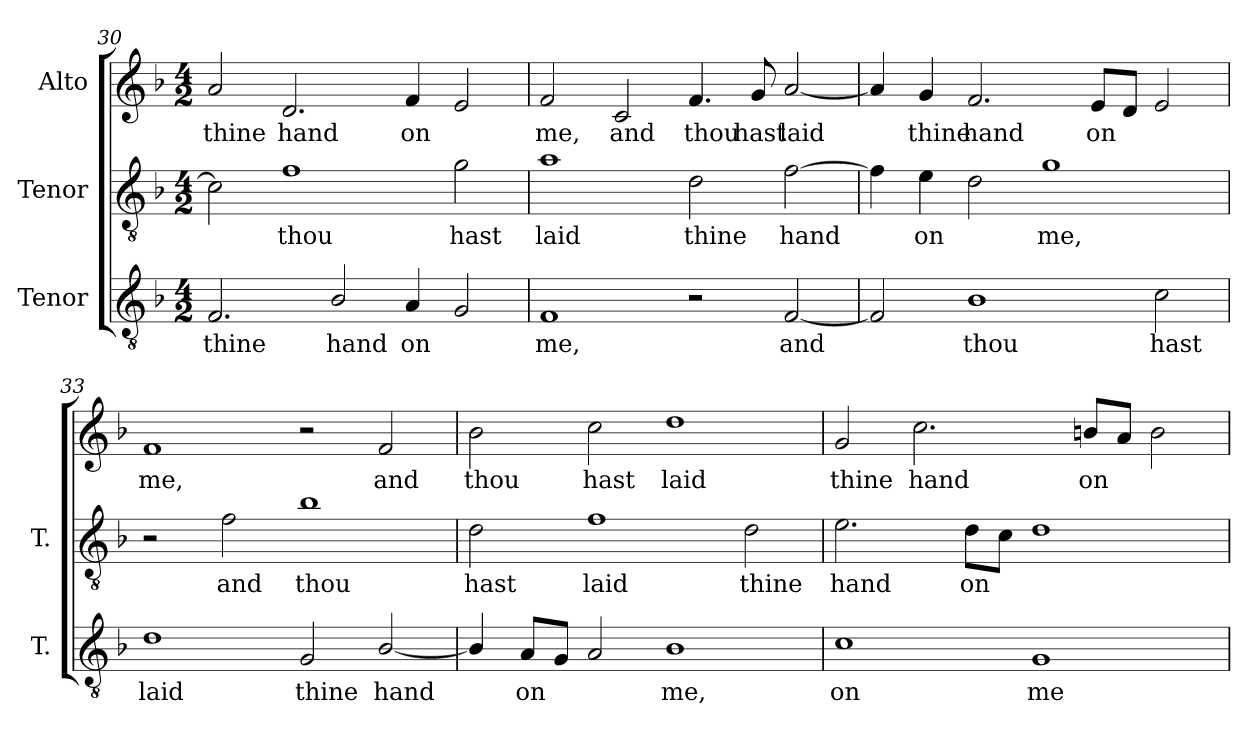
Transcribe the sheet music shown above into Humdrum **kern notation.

**kern	**text	**kern	**text	**kern	**text
*part3	*part3	*part2	*part2	*part1	*part1
*staff3	*staff3	*staff2	*staff2	*staff1	*staff1
*I"Tenor	*	*I"Tenor	*	*I"Alto	*
*I'T.	*	*I'T.	*	*	*
!!LO:LB:g=z
*clefGv2	*	*clefGv2	*	*clefG2	*
*ITrd7c12	*	*ITrd7c12	*	*	*
*k[b-]	*	*k[b-]	*	*k[b-]	*
*F:	*	*F:	*	*F:	*
*M4/2	*	*M4/2	*	*M4/2	*
=30	=30	=30	=30	=30	=30
!	!LO:LY:b:color=#000000	!	!	!	!
!	!	!	!	!	!LO:LY:b:color=#000000
2.FFi/	thine	2Ci\]	.	2ai/	thine
!	!	!	!LO:LY:b:color=#000000	!	!
!	!	!	!	!	!LO:LY:b:color=#000000
.	.	1Fi	thou	2.di/	hand
!	!LO:LY:b:color=#000000	!	!	!	!
2BB-i/	hand	.	.	.	.
!	!LO:LY:b:color=#000000	!	!	!	!
!	!	!	!	!	!LO:LY:b:color=#000000
4AAi/	on	.	.	4fi/	on
!	!	!	!LO:LY:b:color=#000000	!	!
2GGi/	.	2Gi\	hast	2ei/	.
=31	=31	=31	=31	=31	=31
!	!LO:LY:b:color=#000000	!	!	!	!
!	!	!	!LO:LY:b:color=#000000	!	!
!	!	!	!	!	!LO:LY:b:color=#000000
1FFi	me,	1Ai	laid	2fi/	me,
!	!	!	!	!	!LO:LY:b:color=#000000
.	.	.	.	2ci/	and
!	!	!	!LO:LY:b:color=#000000	!	!
!	!	!	!	!	!LO:LY:b:color=#000000
2r	.	2Di\	thine	4.fi/	thou
!	!	!	!	!	!LO:LY:b:color=#000000
.	.	.	.	8gi/	hast
!	!LO:LY:b:color=#000000	!	!	!	!
!	!	!	!LO:LY:b:color=#000000	!	!
!	!	!	!	!	!LO:LY:b:color=#000000
[2FFi/	and	[2Fi\	hand	[2ai/	laid
=32	=32	=32	=32	=32	=32
2FFi/]	.	4Fi\]	.	4ai/]	.
!	!	!	!LO:LY:b:color=#000000	!	!
!	!	!	!	!	!LO:LY:b:color=#000000
.	.	4Ei\	on	4gi/	thine
!	!LO:LY:b:color=#000000	!	!	!	!
!	!	!	!	!	!LO:LY:b:color=#000000
1BB-i	thou	2Di\	.	2.fi/	hand
!	!	!	!LO:LY:b:color=#000000	!	!
.	.	1Gi	me,	.	.
!	!	!	!	!	!LO:LY:b:color=#000000
.	.	.	.	8ei/L	on
.	.	.	.	8di/J	.
!	!LO:LY:b:color=#000000	!	!	!	!
2Ci\	hast	.	.	2ei/	.
=33	=33	=33	=33	=33	=33
!	!LO:LY:b:color=#000000	!	!	!	!
!	!	!	!	!	!LO:LY:b:color=#000000
1Di	laid	2r	.	1fi	me,
!	!	!	!LO:LY:b:color=#000000	!	!
.	.	2Fi\	and	.	.
!	!LO:LY:b:color=#000000	!	!	!	!
!	!	!	!LO:LY:b:color=#000000	!	!
2GGi/	thine	1B-i	thou	2r	.
!	!LO:LY:b:color=#000000	!	!	!	!
!	!	!	!	!	!LO:LY:b:color=#000000
[2BB-i/	hand	.	.	2fi/	and
=34	=34	=34	=34	=34	=34
!	!	!	!LO:LY:b:color=#000000	!	!
!	!	!	!	!	!LO:LY:b:color=#000000
4BB-i/]	.	2Di\	hast	2b-i\	thou
!	!LO:LY:b:color=#000000	!	!	!	!
8AAi/L	on	.	.	.	.
8GGi/J	.	.	.	.	.
!	!	!	!LO:LY:b:color=#000000	!	!
!	!	!	!	!	!LO:LY:b:color=#000000
2AAi/	.	1Fi	laid	2cci\	hast
!	!LO:LY:b:color=#000000	!	!	!	!
!	!	!	!	!	!LO:LY:b:color=#000000
1BB-i	me,	.	.	1ddi	laid
!	!	!	!LO:LY:b:color=#000000	!	!
.	.	2Di\	thine	.	.
!!LO:LB:g=z
=35	=35	=35	=35	=35	=35
!	!LO:LY:b:color=#000000	!	!	!	!
!	!	!	!LO:LY:b:color=#000000	!	!
!	!	!	!	!	!LO:LY:b:color=#000000
1Ci	on	2.Ei\	hand	2gi/	thine
!	!	!	!	!	!LO:LY:b:color=#000000
.	.	.	.	2.cci\	hand
!	!	!	!LO:LY:b:color=#000000	!	!
.	.	8Di\L	on	.	.
.	.	8Ci\J	.	.	.
!	!LO:LY:b:color=#000000	!	!	!	!
1GGi	me	1Di	.	.	.
!	!	!	!	!	!LO:LY:b:color=#000000
.	.	.	.	8bni/L	on
.	.	.	.	8ai/J	.
.	.	.	.	2bi\	.
=	=	=	=	=	=
*-	*-	*-	*-	*-	*-
